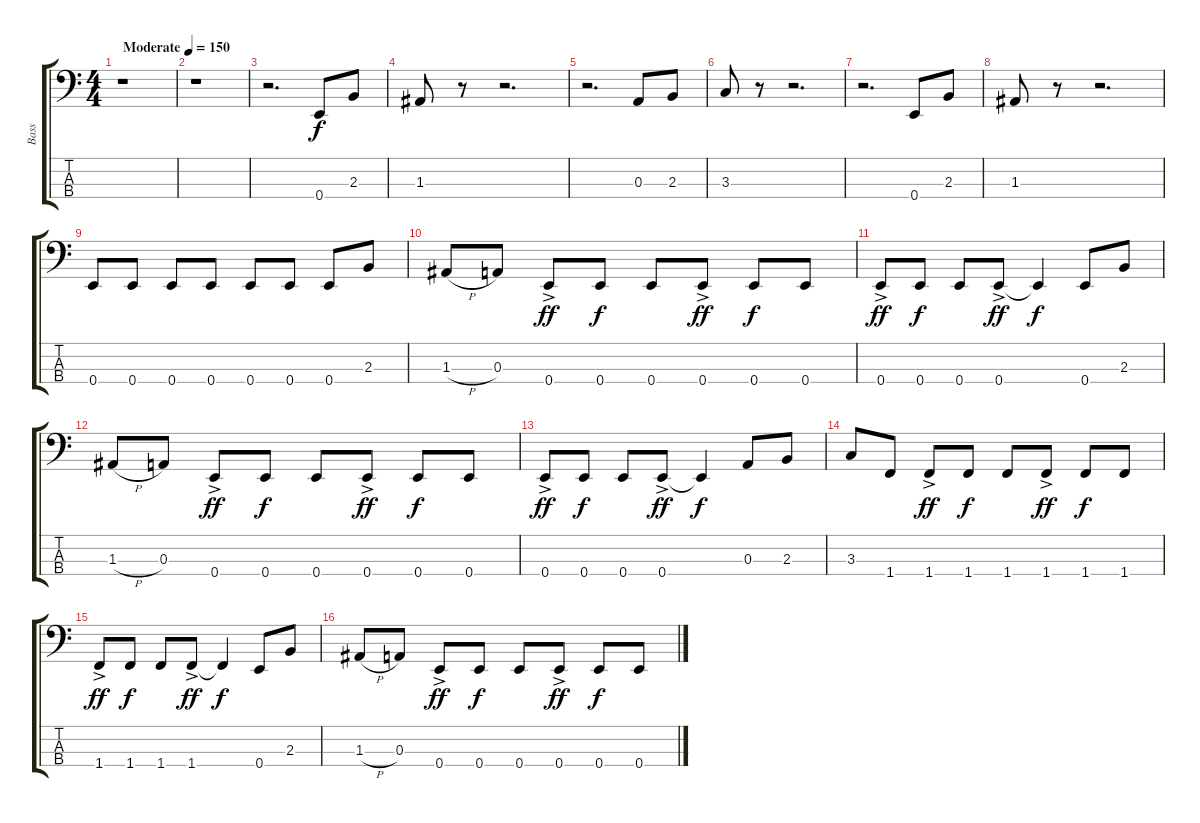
\track ("Bass" "Bass") {instrument electricbassfinger}
\staff {score tabs}
\tuning (G2 D2 A1 E1) {hide}
\ts (4 4)
\tempo (150 "Moderate")
\clef f4
\ks c
r.1{dy f instrument electricbassfinger} |
r.1 |
r.2{d} 0.4.8 2.3.8 |
1.3.8 r.8 r.2{d} |
r.2{d} 0.3.8 2.3.8 |
3.3.8 r.8 r.2{d} |
r.2{d} 0.4.8 2.3.8 |
1.3.8 r.8 r.2{d} |
0.4.8 0.4.8 0.4.8 0.4.8 0.4.8 0.4.8 0.4.8 2.3.8 |
1.3{h}.8 0.3.8 0.4{ac}.8{dy ff} 0.4.8{dy f} 0.4.8 0.4{ac}.8{dy ff} 0.4.8{dy f} 0.4.8 |
0.4{ac}.8{dy ff} 0.4.8{dy f} 0.4.8 0.4{ac}.8{dy ff} 0.4{t}.4{dy f} 0.4.8 2.3.8 |
1.3{h}.8 0.3.8 0.4{ac}.8{dy ff} 0.4.8{dy f} 0.4.8 0.4{ac}.8{dy ff} 0.4.8{dy f} 0.4.8 |
0.4{ac}.8{dy ff} 0.4.8{dy f} 0.4.8 0.4{ac}.8{dy ff} 0.4{t}.4{dy f} 0.3.8 2.3.8 |
3.3.8 1.4.8 1.4{ac}.8{dy ff} 1.4.8{dy f} 1.4.8 1.4{ac}.8{dy ff} 1.4.8{dy f} 1.4.8 |
1.4{ac}.8{dy ff} 1.4.8{dy f} 1.4.8 1.4{ac}.8{dy ff} 1.4{t}.4{dy f} 0.4.8 2.3.8 |
1.3{h}.8 0.3.8 0.4{ac}.8{dy ff} 0.4.8{dy f} 0.4.8 0.4{ac}.8{dy ff} 0.4.8{dy f} 0.4.8
